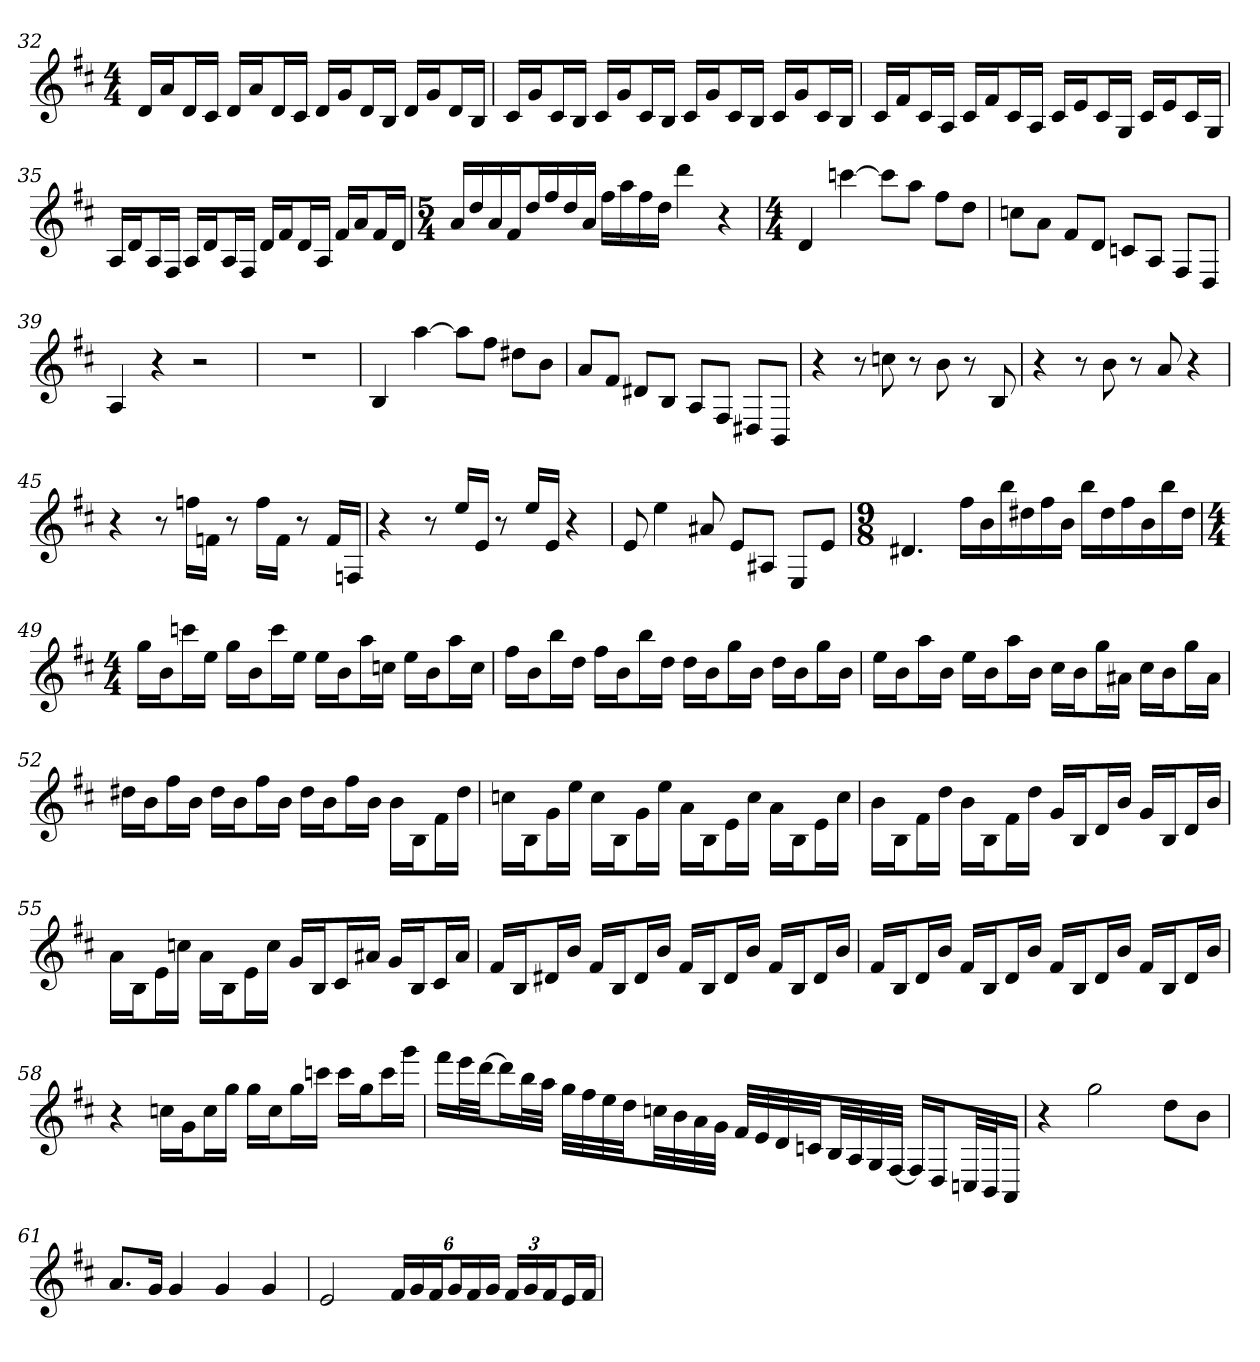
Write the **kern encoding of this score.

**kern
*part1
*staff1
*clefG2
*k[f#c#]
*D:
*M4/4
=32
16d/LL
16a/J
16d/L
16c#/JJ
16d/LL
16a/J
16d/L
16c#/JJ
16d/LL
16g/J
16d/L
16B/JJ
16d/LL
16g/J
16d/L
16B/JJ
=33
16c#/LL
16g/J
16c#/L
16B/JJ
16c#/LL
16g/J
16c#/L
16B/JJ
16c#/LL
16g/J
16c#/L
16B/JJ
16c#/LL
16g/J
16c#/L
16B/JJ
=34
16c#/LL
16f#/J
16c#/L
16A/JJ
16c#/LL
16f#/J
16c#/L
16A/JJ
16c#/LL
16e/J
16c#/L
16G/JJ
16c#/LL
16e/J
16c#/L
16G/JJ
=35
16A/LL
16d/J
16A/L
16F#/JJ
16A/LL
16d/J
16A/L
16F#/JJ
16d/LL
16f#/J
16d/L
16A/JJ
16f#/LL
16a/J
16f#/L
16d/JJ
=36
*M5/4
16a/LL
16dd/
16a/
16f#/J
16dd/L
16ff#/
16dd/
16a/JJ
16ff#\LL
16aa\
16ff#\
16dd\JJ
4ddd
4r
=37
*M4/4
4d
[4cccn
8ccc\L]
8aa\J
8ff#\L
8dd\J
=38
8ccn\L
8a\J
8f#/L
8d/J
8cn/L
8A/J
8F#/L
8D/J
=39
4A
4r
2r
=40
1r
=41
4B
[4aa
8aa\L]
8ff#\J
8dd#X\L
8b\J
=42
8a/L
8f#/J
8d#X/L
8B/J
8A/L
8F#/J
8D#X/L
8BB/J
=43
4r
8r
8ccn
8r
8b
8r
8B
=44
4r
8r
8b
8r
8a
4r
=45
4r
8r
16ffn\LL
16fn\JJ
8r
16ff\LL
16f\JJ
8r
16f/LL
16Fn/JJ
=46
4r
8r
16ee/LL
16e/JJ
8r
16ee/LL
16e/JJ
4r
=47
8e
4ee
8a#X
8e/L
8A#X/J
8E/L
8e/J
=48
*M9/8
4.d#X
16ff#\LL
16b\
16bb\
16dd#X\
16ff#\
16b\JJ
16bb\LL
16dd#\
16ff#\
16b\
16bb\
16dd#\JJ
=49
*M4/4
16gg\LL
16b\J
16cccn\L
16ee\JJ
16gg\LL
16b\J
16ccc\L
16ee\JJ
16ee\LL
16b\J
16aa\L
16ccn\JJ
16ee\LL
16b\J
16aa\L
16cc\JJ
=50
16ff#\LL
16b\J
16bb\L
16dd\JJ
16ff#\LL
16b\J
16bb\L
16dd\JJ
16dd\LL
16b\J
16gg\L
16b\JJ
16dd\LL
16b\J
16gg\L
16b\JJ
=51
16ee\LL
16b\J
16aa\L
16b\JJ
16ee\LL
16b\J
16aa\L
16b\JJ
16cc#\LL
16b\J
16gg\L
16a#X\JJ
16cc#\LL
16b\J
16gg\L
16a#\JJ
=52
16dd#X\LL
16b\J
16ff#\L
16b\JJ
16dd#\LL
16b\J
16ff#\L
16b\JJ
16dd#\LL
16b\J
16ff#\L
16b\JJ
16b\LL
16B\J
16f#\L
16dd#\JJ
=53
16ccn\LL
16B\J
16g\L
16ee\JJ
16cc\LL
16B\J
16g\L
16ee\JJ
16a\LL
16B\J
16e\L
16cc\JJ
16a\LL
16B\J
16e\L
16cc\JJ
=54
16b\LL
16B\J
16f#\L
16dd\JJ
16b\LL
16B\J
16f#\L
16dd\JJ
16g/LL
16B/J
16d/L
16b/JJ
16g/LL
16B/J
16d/L
16b/JJ
=55
16a\LL
16B\J
16e\L
16ccn\JJ
16a\LL
16B\J
16e\L
16cc\JJ
16g/LL
16B/J
16c#/L
16a#X/JJ
16g/LL
16B/J
16c#/L
16a#/JJ
=56
16f#/LL
16B/J
16d#X/L
16b/JJ
16f#/LL
16B/J
16d#/L
16b/JJ
16f#/LL
16B/J
16d#/L
16b/JJ
16f#/LL
16B/J
16d#/L
16b/JJ
=57
16f#/LL
16B/J
16d/L
16b/JJ
16f#/LL
16B/J
16d/L
16b/JJ
16f#/LL
16B/J
16d/L
16b/JJ
16f#/LL
16B/J
16d/L
16b/JJ
=58
4r
16ccn\LL
16g\J
16cc\L
16gg\JJ
16gg\LL
16cc\J
16gg\L
16cccn\JJ
16ccc\LL
16gg\J
16ccc\L
16ggg\JJ
=59
16fff#\LL
32eee\L
[32ddd\JJ
16ddd\L]
32bb\L
32aa\JJJ
32gg\LLL
32ff#\
32ee\
32dd\JJ
32ccn\LL
32b\
32a\
32g\JJJ
32f#/LLL
32e/
32d/
32cn/JJ
32B/LL
32A/
32G/
[32F#/JJJ
16F#/LL]
16D/J
32Cn/LL
32BB/J
16AA/JJ
=60
4r
2gg
8dd\L
8b\J
=61
8.a/L
16g/Jk
4g
4g
4g
=62
2e
24f#/LL
24g/
24f#/J
24g/L
24f#/
24g/JJ
24f#/LL
24g/
24f#/J
16e/L
16f#/JJ
=
*-
